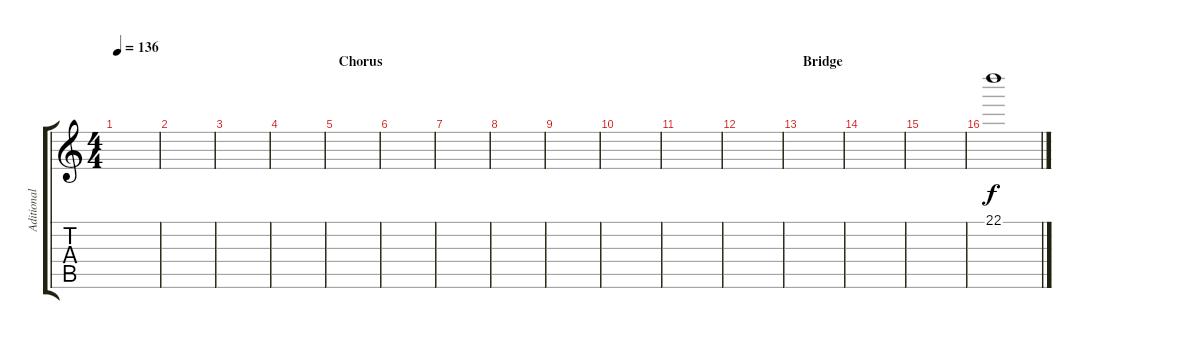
\track ("Aditional Guitar" "Aditional ") {instrument distortionguitar}
\staff {score tabs}
\tuning (E4 B3 G3 D3 A2 D2) {hide}
\ts (4 4)
\tempo 136
\clef g2
\ks c
|
|
|
|
\section ("" "Chorus")
|
|
|
|
|
|
|
|
\section ("" "Bridge")
|
|
|
22.1.1
